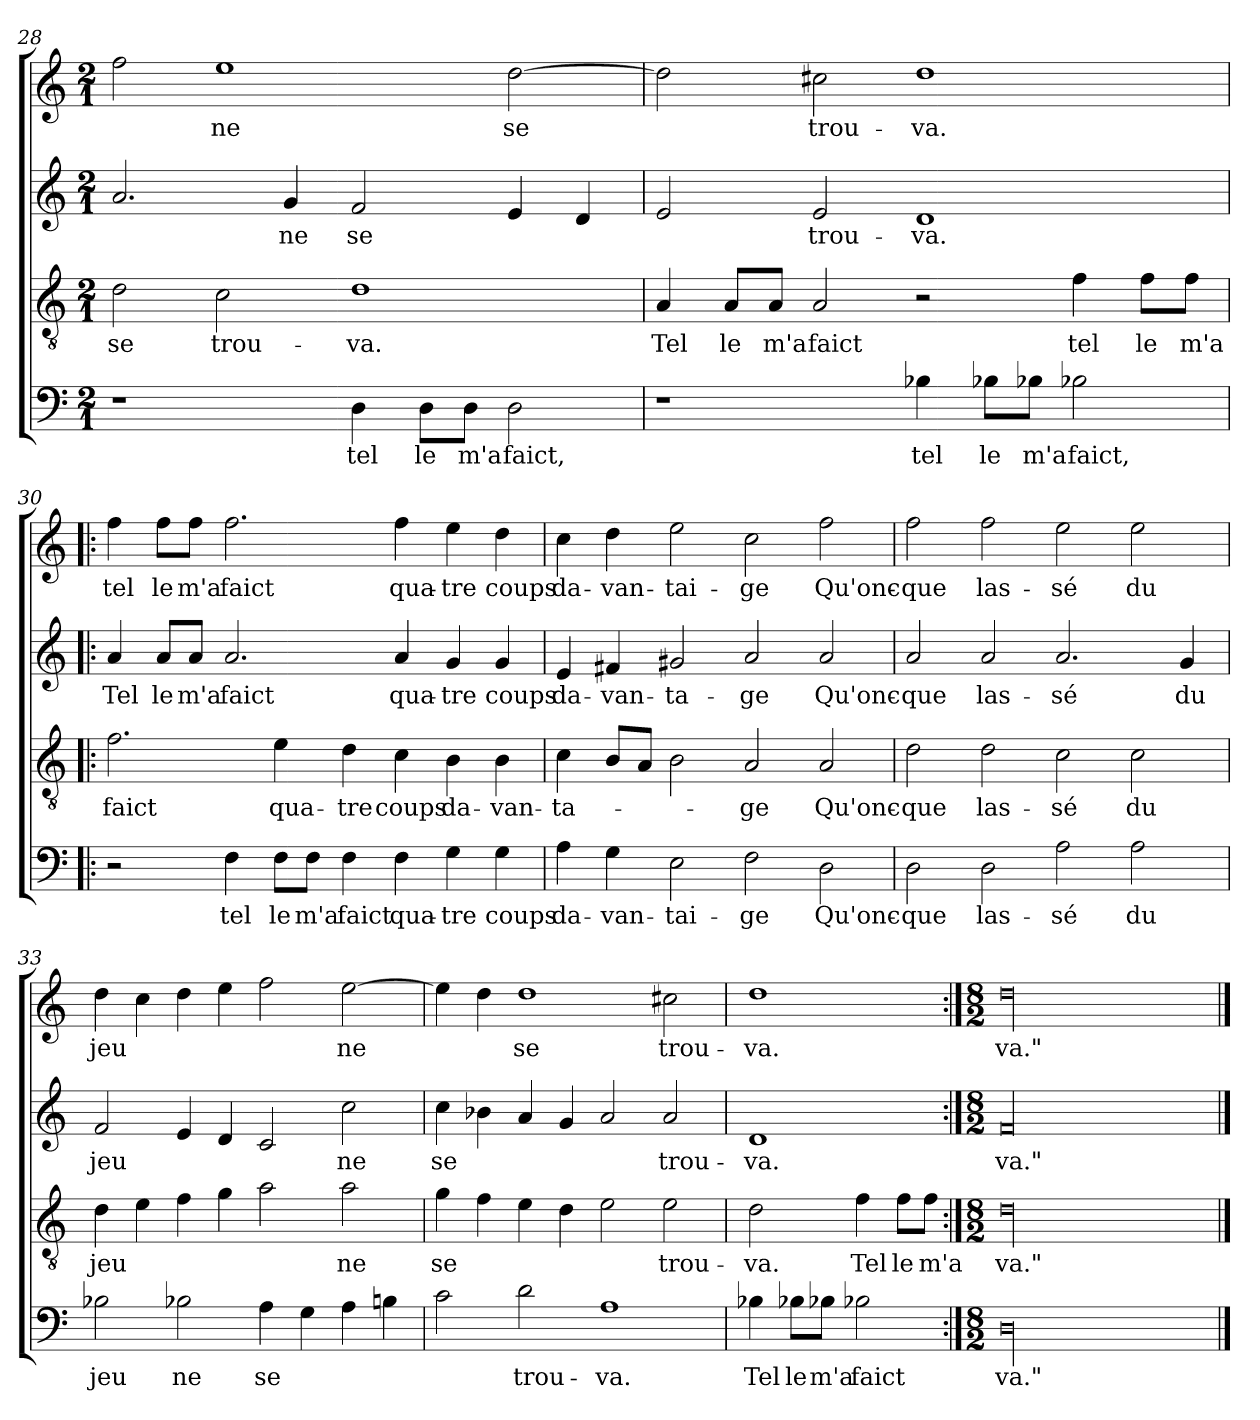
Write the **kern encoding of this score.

**kern	**text	**kern	**text	**kern	**text	**kern	**text
*part4	*part4	*part3	*part3	*part2	*part2	*part1	*part1
*staff4	*staff4	*staff3	*staff3	*staff2	*staff2	*staff1	*staff1
*clefF4	*	*clefGv2	*	*clefG2	*	*clefG2	*
*	*	*ITrd-7c-12	*	*	*	*	*
*k[]	*	*k[]	*	*k[]	*	*k[]	*
*C:	*	*C:	*	*C:	*	*C:	*
*M2/1	*	*M2/1	*	*M2/1	*	*M2/1	*
=28	=28	=28	=28	=28	=28	=28	=28
1r	.	2dd\	se	2.a/	.	2ff\	.
.	.	2cc\	trou-	.	.	1ee\	ne
.	.	.	.	4g/	ne	.	.
4D\	tel	1dd\	-va.	2f/	se	.	.
8D\L	le	.	.	.	.	.	.
8D\J	m'a	.	.	.	.	.	.
2D\	faict,	.	.	4e/	.	[2dd\	se
.	.	.	.	4d/	.	.	.
!!LO:PB:g=z
=29	=29	=29	=29	=29	=29	=29	=29
1r	.	4a/	Tel	2e/	.	2dd\]	.
.	.	8a/L	le	.	.	.	.
.	.	8a/J	m'a	.	.	.	.
.	.	2a/	faict	2e/	trou-	2cc#X\	trou-
4B-X\	tel	2r	.	1d/	-va.	1dd\	-va.
8B-X\L	le	.	.	.	.	.	.
8B-X\J	m'a	.	.	.	.	.	.
2B-X\	faict,	4ff\	tel	.	.	.	.
.	.	8ff\L	le	.	.	.	.
.	.	8ff\J	m'a	.	.	.	.
=30!|:	=30!|:	=30!|:	=30!|:	=30!|:	=30!|:	=30!|:	=30!|:
2r	.	2.ff\	faict	4a/	Tel	4ff\	tel
.	.	.	.	8a/L	le	8ff\L	le
.	.	.	.	8a/J	m'a	8ff\J	m'a
4F\	tel	.	.	2.a/	faict	2.ff\	faict
8F\L	le	4ee\	qua-	.	.	.	.
8F\J	m'a	.	.	.	.	.	.
4F\	faict	4dd\	-tre	.	.	.	.
4F\	qua-	4cc\	coups	4a/	qua-	4ff\	qua-
4G\	-tre	4b\	da-	4g/	-tre	4ee\	-tre
4G\	coups	4b\	-van-	4g/	coups	4dd\	coups
=31	=31	=31	=31	=31	=31	=31	=31
4A\	da-	4cc\	-ta-	4e/	da-	4cc\	da-
4G\	-van-	8b/L	.	4f#X/	-van-	4dd\	-van-
.	.	8a/J	.	.	.	.	.
2E\	-tai-	2b\	.	2g#X/	-ta-	2ee\	-tai-
2F\	-ge	2a/	-ge	2a/	-ge	2cc\	-ge
2D\	Qu'onc-	2a/	Qu'onc-	2a/	Qu'onc-	2ff\	Qu'onc-
=32	=32	=32	=32	=32	=32	=32	=32
2D\	-que	2dd\	-que	2a/	-que	2ff\	-que
2D\	las-	2dd\	las-	2a/	las-	2ff\	las-
2A\	-sé	2cc\	-sé	2.a/	-sé	2ee\	-sé
2A\	du	2cc\	du	.	.	2ee\	du
.	.	.	.	4g/	du	.	.
!!LO:LB:g=z
=33	=33	=33	=33	=33	=33	=33	=33
2B-X\	jeu	4dd\	jeu	2f/	jeu	4dd\	jeu
.	.	4ee\	.	.	.	4cc\	.
2B-X\	ne	4ff\	.	4e/	.	4dd\	.
.	.	4gg\	.	4d/	.	4ee\	.
4A\	se	2aa\	.	2c/	.	2ff\	.
4G\	.	.	.	.	.	.	.
4A\	.	2aa\	ne	2cc\	ne	[2ee\	ne
4B\	.	.	.	.	.	.	.
=34	=34	=34	=34	=34	=34	=34	=34
2c\	.	4gg\	se	4cc\	se	4ee\]	.
.	.	4ff\	.	4b-X\	.	4dd\	.
2d\	trou-	4ee\	.	4a/	.	1dd\	se
.	.	4dd\	.	4g/	.	.	.
1A\	-va.	2ee\	.	2a/	.	.	.
.	.	2ee\	trou-	2a/	trou-	2cc#X\	trou-
=35	=35	=35	=35	=35	=35	=35	=35
4B-X\	Tel	2dd\	-va.	1d/	-va.	1dd\	-va.
8B-X\L	le	.	.	.	.	.	.
8B-X\J	m'a	.	.	.	.	.	.
2B-X\	faict	4ff\	Tel	.	.	.	.
.	.	8ff\L	le	.	.	.	.
.	.	8ff\J	m'a	.	.	.	.
=36:|!	=36:|!	=36:|!	=36:|!	=36:|!	=36:|!	=36:|!	=36:|!
*M8/2	*	*M8/2	*	*M8/2	*	*M8/2	*
00D\	- va."	00dd\	- va."	00f/	- va."	00dd\	- va."
==	==	==	==	==	==	==	==
*-	*-	*-	*-	*-	*-	*-	*-
